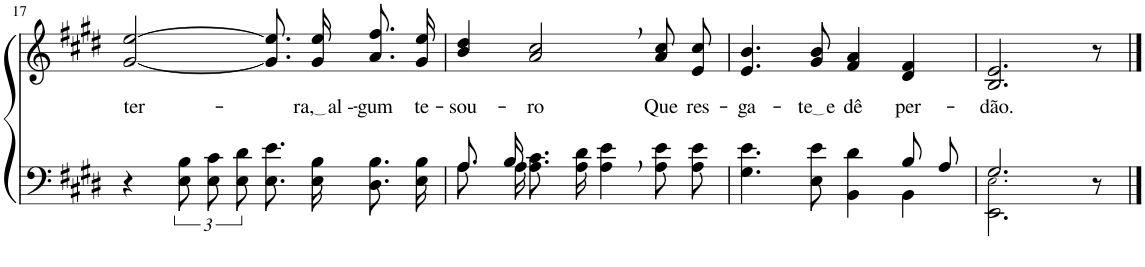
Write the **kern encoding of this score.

**kern	**kern	**text
*part2	*part1	*part1
*staff2	*staff1	*staff1
*I"Parte III e IV	*I"Parte I e II	*
!!LO:PB:g=z
*clefF4	*clefG2	*
*Trd1c2	*Trd1c2	*
*k[f#c#g#d#]	*k[f#c#g#d#]	*
*M4/4	*M4/4	*
=17	=17	=17
!	!	!LO:LY:b
4r	[2g#/ [2ee/	ter-
12E\ 12B\L	.	.
12E\ 12c#\	.	.
12E\ 12d#\J	.	.
8.E\ 8.e\L	8.g#]\ 8.ee]\L	.
!	!	!LO:LY:b
16E\ 16B\Jk	16g#\ 16ee\Jk	ra, al -
!	!	!LO:LY:b
8.D#\ 8.B\L	8.a\ 8.ff#\L	-gum
!	!	!LO:LY:b
16E\ 16B\Jk	16g#\ 16ee\Jk	te-
=18	=18	=18
*^	*	*
!	!	!	!LO:LY:b
8.A\L	8.A/L	4b/ 4dd#/	-sou-
16A\Jk	16B/Jk	.	.
!	!	!	!LO:LY:b
8.A\ 8.c#\L	2.ryy	2a/, 2cc#/,	-ro
16A\ 16d#\Jk	.	.	.
4A\, 4e\,	.	.	.
!	!	!	!LO:LY:b
8A\ 8e\L	.	8a\ 8cc#\L	Que
!	!	!	!LO:LY:b
8A\ 8e\J	.	8e\ 8cc#\J	res-
=19	=19	=19	=19
!	!	!	!LO:LY:b
2.ryy	4.G#\ 4.e\	4.e/ 4.b/	-ga-
!	!	!	!LO:LY:b
.	8E\ 8e\	8g#/ 8b/	te e
!	!	!	!LO:LY:b
.	4BB\ 4d#\	4f#/ 4a/	dê
!	!	!	!LO:LY:b
8B/L	4BB\	4d#/ 4f#/	per-
8A/J	.	.	.
=20	=20	=20	=20
!	!	!	!LO:LY:b
2.G#/	2.EE\ 2.E!\	2.B/ 2.e/	-dão.
8r	8ryy	8r	.
*v	*v	*	*
==	==	==
*-	*-	*-
